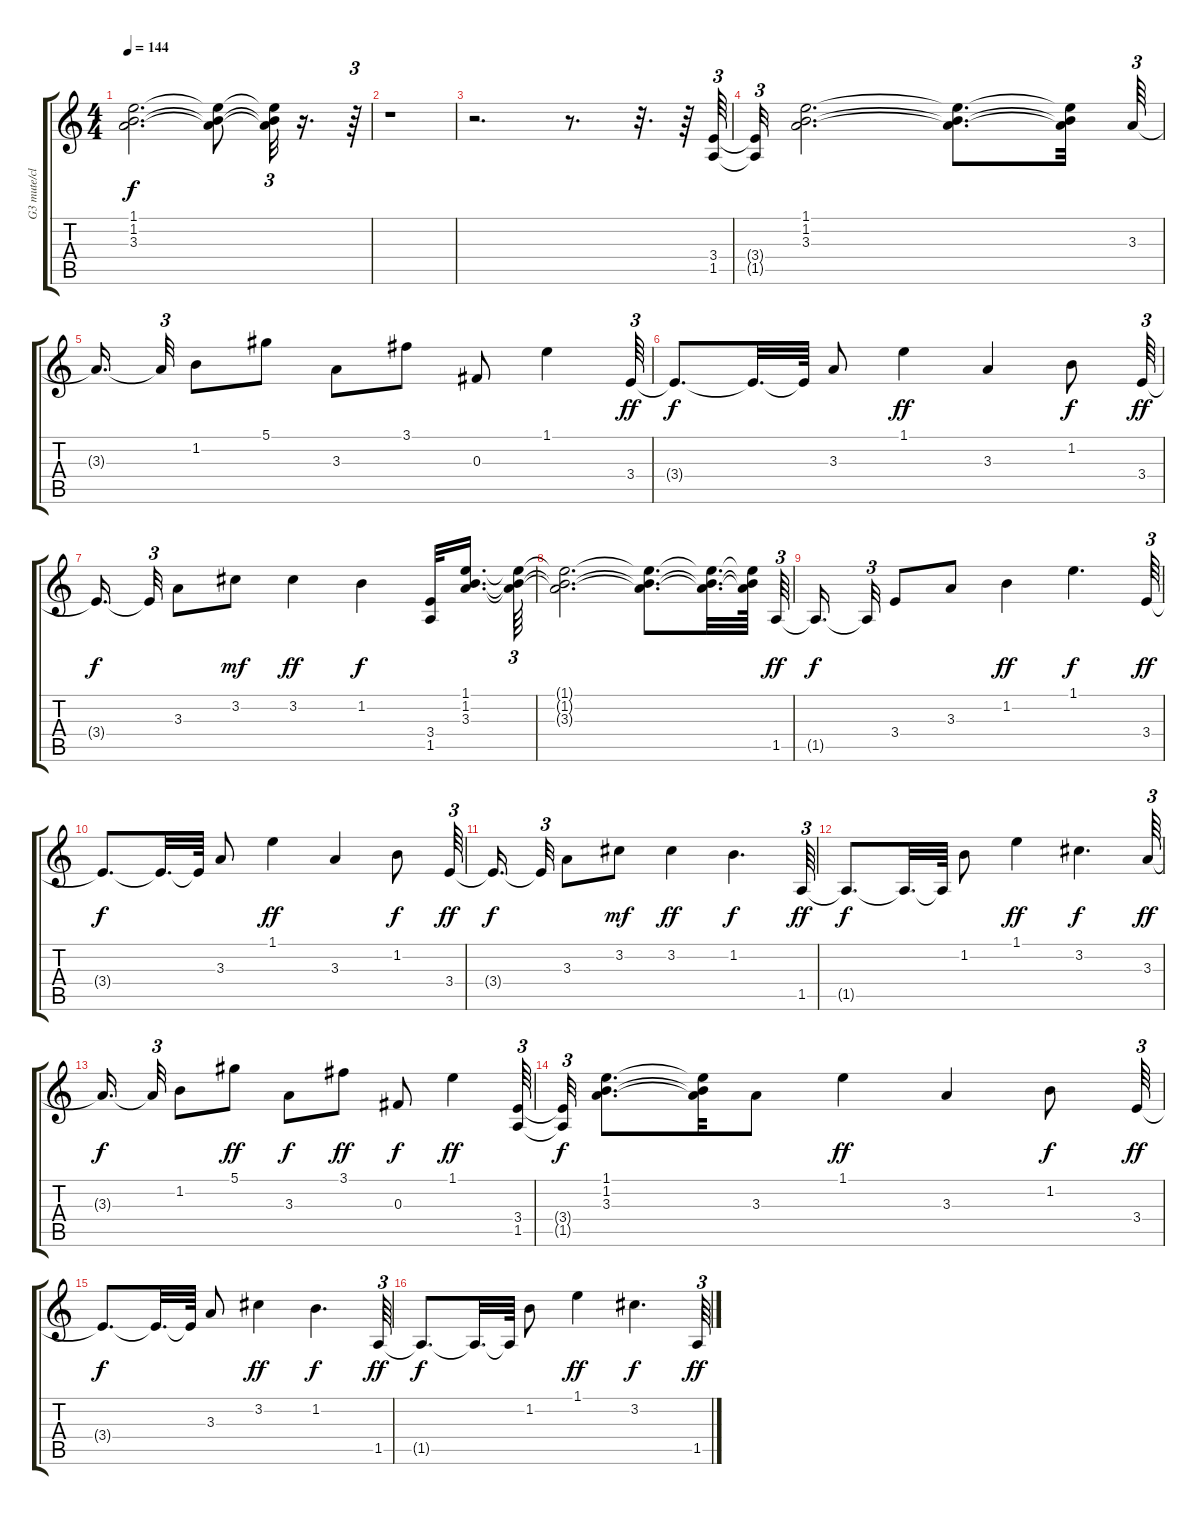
\track ("G3 mute/clean" "G3 mute/cl") {instrument electricguitarclean}
\staff {score tabs}
\tuning (Eb4 Bb3 Gb3 Db3 Ab2 Eb2) {hide}
\ts (4 4)
\tempo 144
\clef g2
\ks c
(1.1{t} 1.2{t} 3.3{t}).2{d dy f} (1.1{t} 1.2{t} 3.3{t}).8 (1.1{t} 1.2{t} 3.3{t}).32{tu (3 2)} r.16{d} r.64{tu (3 2)} |
r.1 |
r.2{d} r.8{d} r.32{d} r.64 (3.4 1.5).64{tu (3 2)} |
(3.4{t} 1.5{t}).32{tu (3 2)} (1.1 1.2 3.3).2{d} (1.1{t} 1.2{t} 3.3{t}).8{d} (1.1{t} 1.2{t} 3.3{t}).32 3.3.64{tu (3 2)} |
3.3{t}.16{d beam splitsecondary} 3.3{t}.32{tu (3 2)} 1.2.8 5.1.8 3.3.8 3.1.8 0.3.8 1.1.4 3.4.64{tu (3 2) dy ff} |
3.4{t}.8{d dy f} 3.4{t}.32{d} 3.4{t}.64 3.3.8 1.1.4{dy ff} 3.3.4 1.2.8{dy f} 3.4.64{tu (3 2) dy ff} |
3.4{t}.16{d dy f beam splitsecondary} 3.4{t}.32{tu (3 2)} 3.3.8 3.2.8{dy mf} 3.2.4{dy ff} 1.2.4{dy f} (3.4 1.5).32 (1.1 1.2 3.3).16{d beam splitsecondary} (1.1{t} 1.2{t} 3.3{t}).64{tu (3 2)} |
(1.1{t} 1.2{t} 3.3{t}).2{d} (1.1{t} 1.2{t} 3.3{t}).8{d} (1.1{t} 1.2{t} 3.3{t}).32{d} (1.1{t} 1.2{t} 3.3{t}).64 1.5.64{tu (3 2) dy ff} |
1.5{t}.16{d dy f beam splitsecondary} 1.5{t}.32{tu (3 2)} 3.4.8 3.3.8 1.2.4{dy ff} 1.1.4{d dy f} 3.4.64{tu (3 2) dy ff} |
3.4{t}.8{d dy f} 3.4{t}.32{d} 3.4{t}.64 3.3.8 1.1.4{dy ff} 3.3.4 1.2.8{dy f} 3.4.64{tu (3 2) dy ff} |
3.4{t}.16{d dy f beam splitsecondary} 3.4{t}.32{tu (3 2)} 3.3.8 3.2.8{dy mf} 3.2.4{dy ff} 1.2.4{d dy f} 1.5.64{tu (3 2) dy ff} |
1.5{t}.8{d dy f} 1.5{t}.32{d} 1.5{t}.64 1.2.8 1.1.4{dy ff} 3.2.4{d dy f} 3.3.64{tu (3 2) dy ff} |
3.3{t}.16{d dy f beam splitsecondary} 3.3{t}.32{tu (3 2)} 1.2.8 5.1.8{dy ff} 3.3.8{dy f} 3.1.8{dy ff} 0.3.8{dy f} 1.1.4{dy ff} (3.4 1.5).64{tu (3 2)} |
(3.4{t} 1.5{t}).32{tu (3 2) dy f} (1.1 1.2 3.3).8{d} (1.1{t} 1.2{t} 3.3{t}).32 3.3.8 1.1.4{dy ff} 3.3.4 1.2.8{dy f} 3.4.64{tu (3 2) dy ff} |
3.4{t}.8{d dy f} 3.4{t}.32{d} 3.4{t}.64 3.3.8 3.2.4{dy ff} 1.2.4{d dy f} 1.5.64{tu (3 2) dy ff} |
1.5{t}.8{d dy f} 1.5{t}.32{d} 1.5{t}.64 1.2.8 1.1.4{dy ff} 3.2.4{d dy f} 1.5.64{tu (3 2) dy ff}
